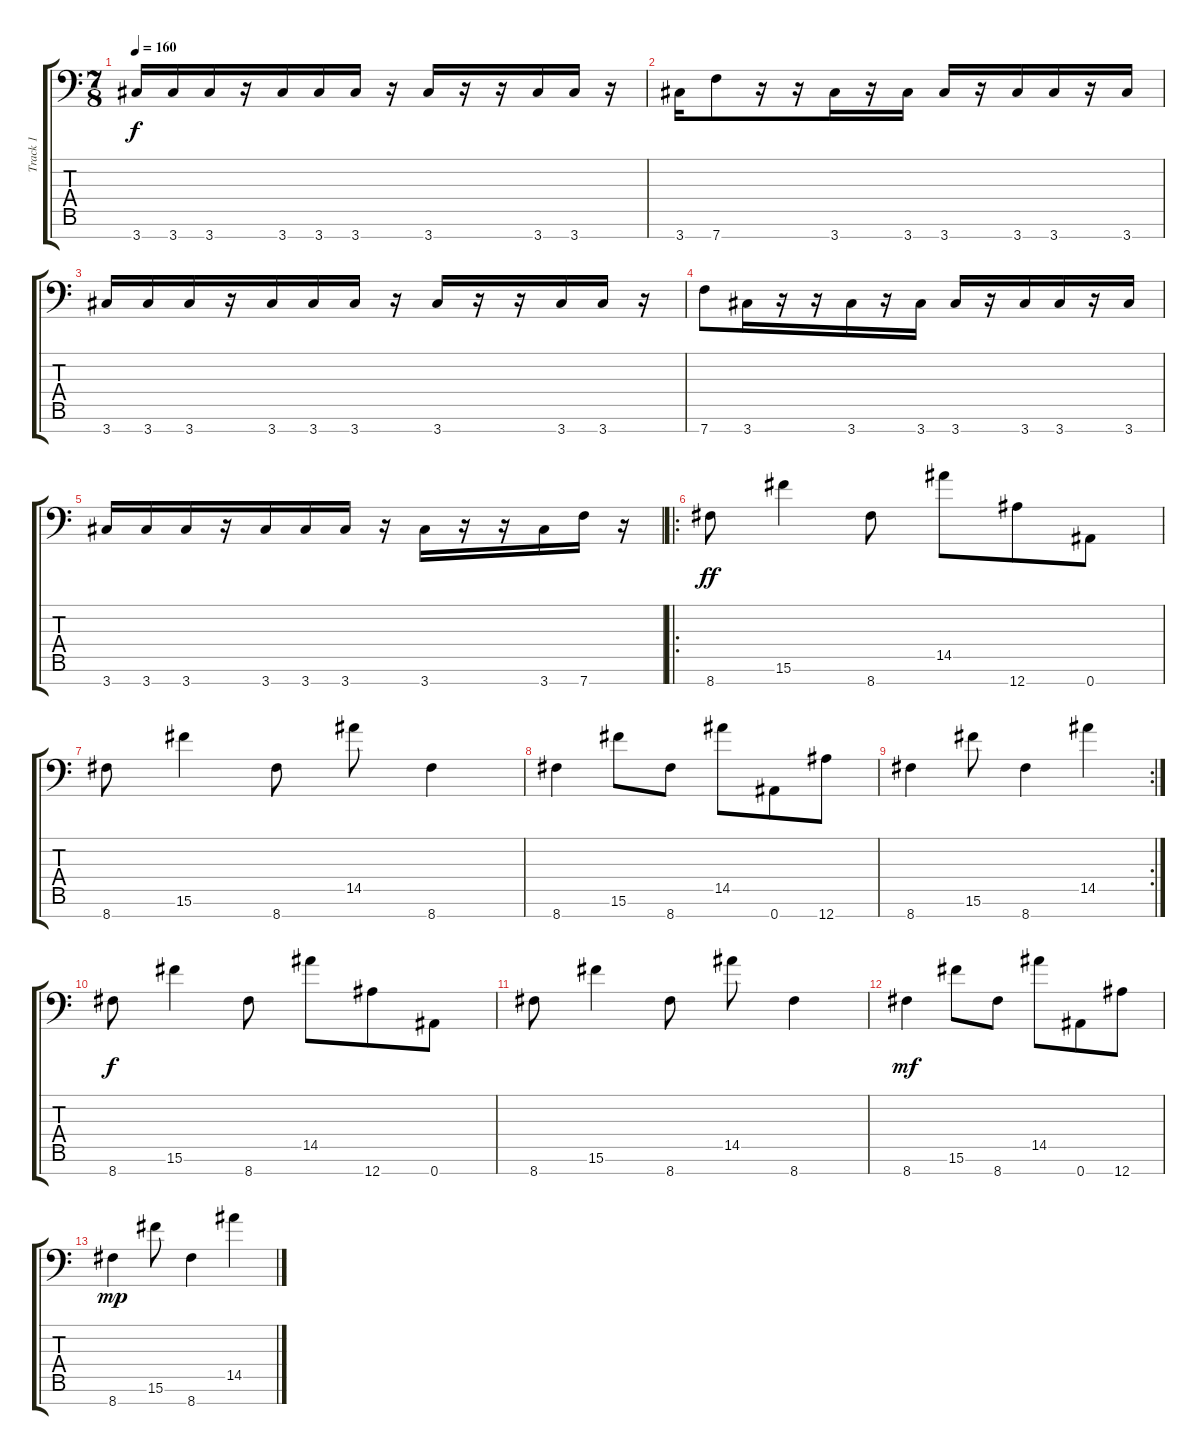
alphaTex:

\track ("Track 1" "Track 1") {instrument distortionguitar}
\staff {score tabs}
\tuning (Eb4 Bb3 Gb3 Db3 Ab2 Eb2 Bb1) {hide}
\ts (7 8)
\tempo 160
\clef f4
\ks c
3.7.16{dy f} 3.7.16 3.7.16 r.16 3.7.16 3.7.16 3.7.16 r.16 3.7.16 r.16 r.16 3.7.16 3.7.16 r.16 |
3.7.16 7.7.8 r.16 r.16 3.7.16 r.16 3.7.16 3.7.16 r.16 3.7.16 3.7.16 r.16 3.7.16 |
3.7.16 3.7.16 3.7.16 r.16 3.7.16 3.7.16 3.7.16 r.16 3.7.16 r.16 r.16 3.7.16 3.7.16 r.16 |
7.7.8 3.7.16 r.16 r.16 3.7.16 r.16 3.7.16 3.7.16 r.16 3.7.16 3.7.16 r.16 3.7.16 |
3.7.16 3.7.16 3.7.16 r.16 3.7.16 3.7.16 3.7.16 r.16 3.7.16 r.16 r.16 3.7.16 7.7.16 r.16 |
\ro
8.7.8{dy ff} 15.6.4 8.7.8 14.5.8 12.7.8 0.7.8 |
8.7.8 15.6.4 8.7.8 14.5.8 8.7.4 |
8.7.4 15.6.8 8.7.8 14.5.8 0.7.8 12.7.8 |
\rc 2
8.7.4 15.6.8 8.7.4 14.5.4 |
8.7.8{dy f} 15.6.4 8.7.8 14.5.8 12.7.8 0.7.8 |
8.7.8 15.6.4 8.7.8 14.5.8 8.7.4 |
8.7.4{dy mf} 15.6.8 8.7.8 14.5.8 0.7.8 12.7.8 |
8.7.4{dy mp} 15.6.8 8.7.4 14.5.4
